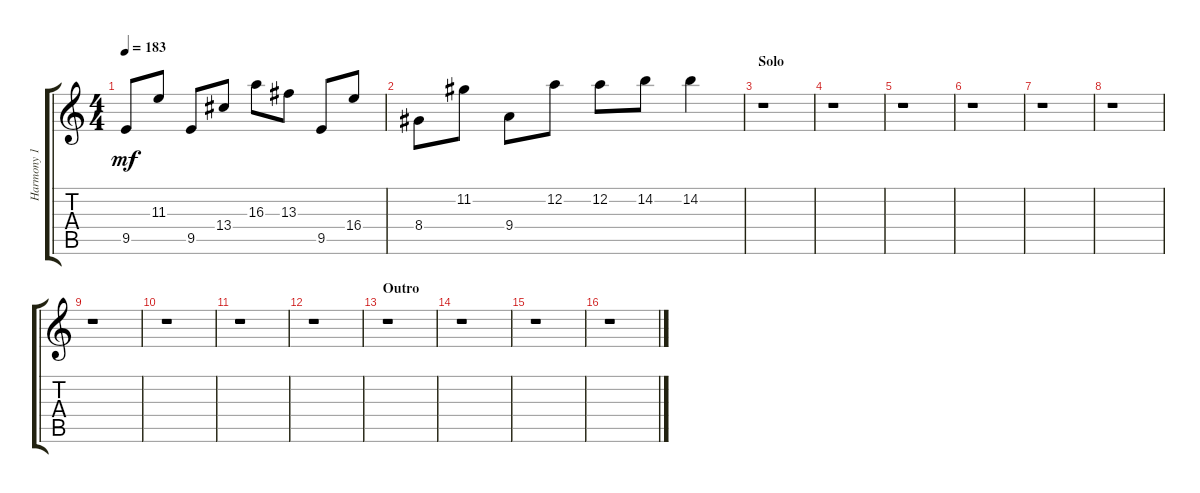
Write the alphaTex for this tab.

\track ("Harmony 1" "Harmony 1") {instrument overdrivenguitar}
\staff {score tabs}
\tuning (D4 A3 F3 C3 G2 C2) {hide}
\ts (4 4)
\tempo 183
\clef g2
\ks aminor
9.5.8{dy mf} 11.3.8 9.5.8 13.4.8 16.3.8 13.3.8 9.5.8 16.4.8 |
8.4.8 11.2.8 9.4.8 12.2.8 12.2.8 14.2.8 14.2.4 |
\section ("" "Solo")
r.1 |
r.1 |
r.1 |
r.1 |
r.1 |
r.1 |
r.1 |
r.1 |
r.1 |
r.1 |
\section ("" "Outro")
r.1 |
r.1 |
r.1 |
r.1
